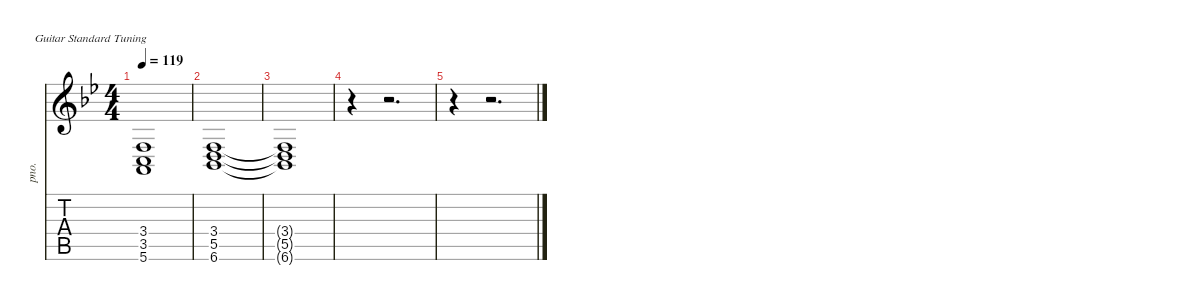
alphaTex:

\defaultSystemsLayout 4
\hideDynamics
\bracketExtendMode nobrackets
\otherSystemsTrackNameOrientation horizontal
\track ("Keyboard 1" "pno.") {instrument brightacousticpiano}
\staff {score tabs}
\tuning (E4 B3 G3 D3 A2 E2)
\ts (4 4)
\tempo 119
\clef g2
\ks bb
(3.4{t acc forcenatural} 3.5{t acc forcenatural} 5.6{t acc forcenatural}).1{dy f} |
(3.4{acc forcenatural} 5.5{acc forcenatural} 6.6{acc b}).1 |
(3.4{t acc forcenatural} 5.5{t acc forcenatural} 6.6{t acc b}).1 |
r.4 r.2{d} |
r.4 r.2{d}
